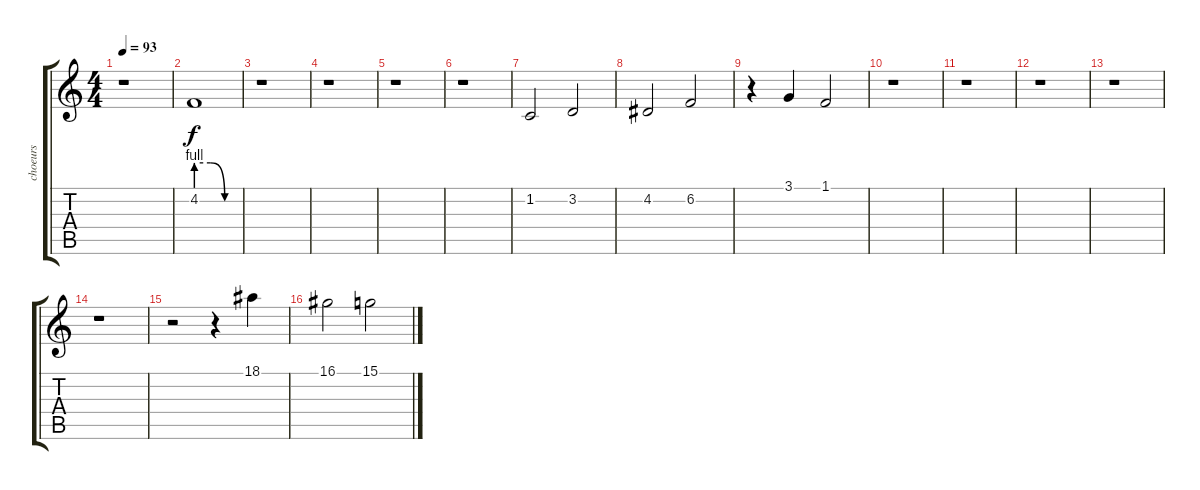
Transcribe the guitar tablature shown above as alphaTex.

\track ("choeurs" "choeurs") {instrument stringensemble1}
\staff {score tabs}
\tuning (E4 B3 G3 D3 A2 E2) {hide}
\ts (4 4)
\tempo 93
\clef g2
\ks c
r.1{dy f} |
4.2{be (custom 0 4 20 4 40 0 60 0)}.1 |
r.1 |
r.1 |
r.1 |
r.1 |
1.2.2 3.2.2 |
4.2.2 6.2.2 |
r.4 3.1.4 1.1.2 |
r.1 |
r.1 |
r.1 |
r.1 |
r.1 |
r.2 r.4 18.1.4 |
16.1.2 15.1.2
